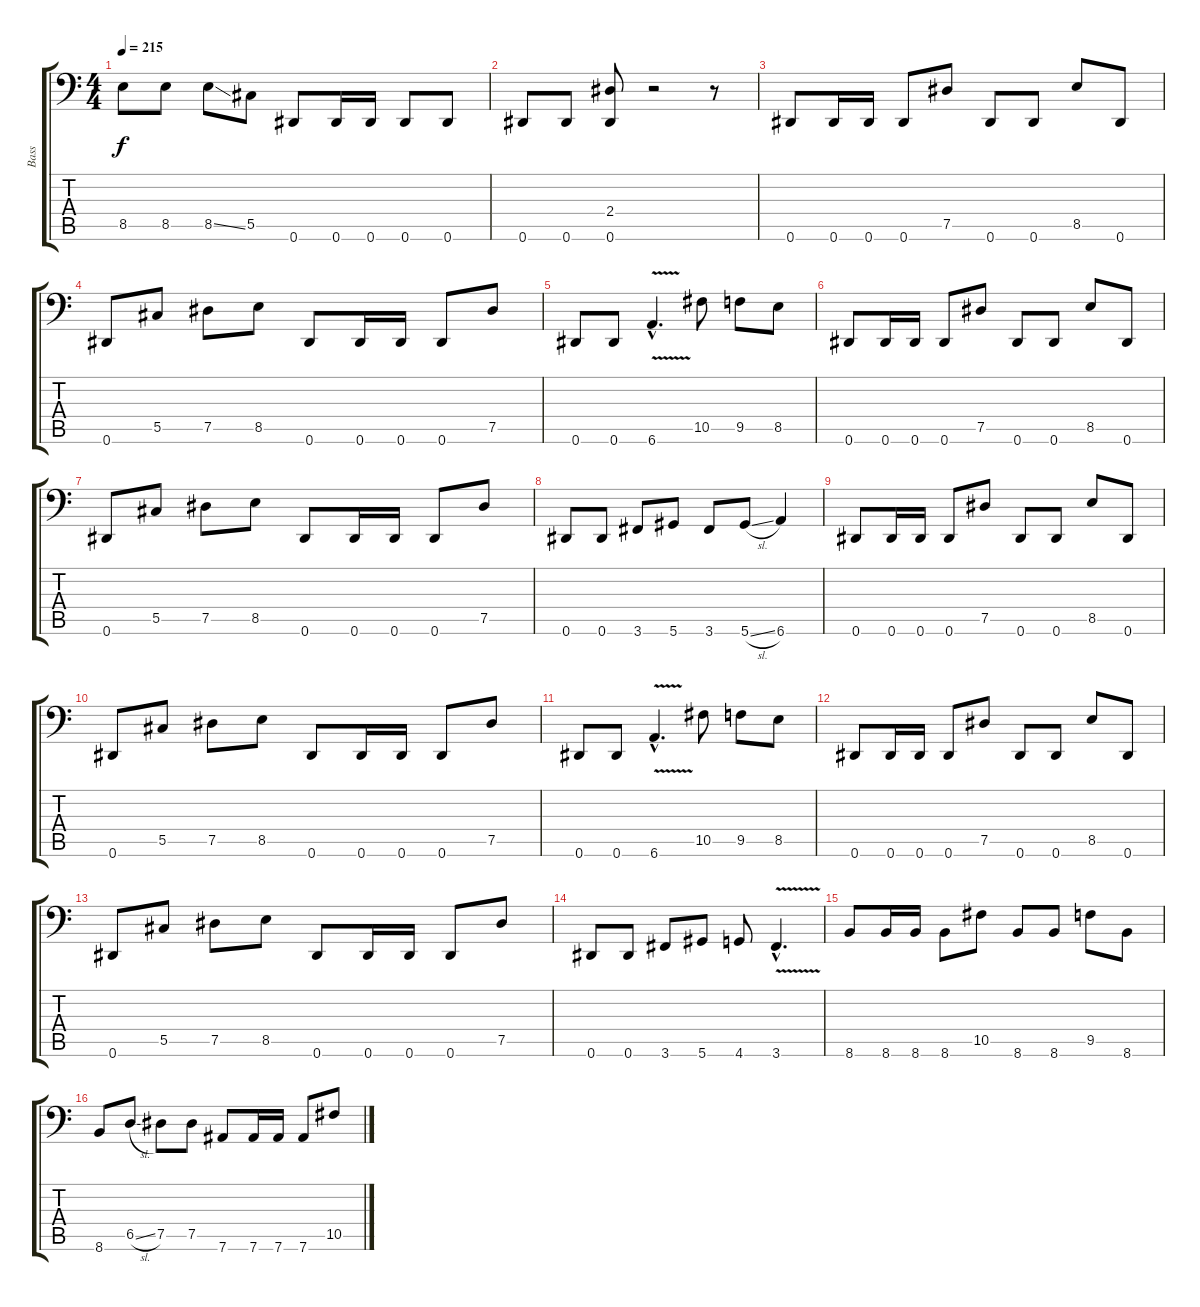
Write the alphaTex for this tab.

\track ("Bass" "Bass") {instrument electricbasspick}
\staff {score tabs}
\tuning (Eb3 Bb2 Gb2 Db2 Ab1 Eb1) {hide}
\ts (4 4)
\tempo 215
\clef f4
\ks c
8.5.8{dy f} 8.5.8 8.5{ss}.8 5.5.8 0.6.8 0.6.16 0.6.16 0.6.8 0.6.8 |
0.6.8 0.6.8 (2.4 0.6).8 r.2 r.8 |
0.6.8 0.6.16 0.6.16 0.6.8 7.5.8 0.6.8 0.6.8 8.5.8 0.6.8 |
0.6.8 5.5.8 7.5.8 8.5.8 0.6.8 0.6.16 0.6.16 0.6.8 7.5.8 |
0.6.8 0.6.8 6.6{v hac}.4{d} 10.5.8 9.5.8 8.5.8 |
0.6.8 0.6.16 0.6.16 0.6.8 7.5.8 0.6.8 0.6.8 8.5.8 0.6.8 |
0.6.8 5.5.8 7.5.8 8.5.8 0.6.8 0.6.16 0.6.16 0.6.8 7.5.8 |
0.6.8 0.6.8 3.6.8 5.6.8 3.6.8 5.6{sl}.8 6.6.4 |
0.6.8 0.6.16 0.6.16 0.6.8 7.5.8 0.6.8 0.6.8 8.5.8 0.6.8 |
0.6.8 5.5.8 7.5.8 8.5.8 0.6.8 0.6.16 0.6.16 0.6.8 7.5.8 |
0.6.8 0.6.8 6.6{v hac}.4{d} 10.5.8 9.5.8 8.5.8 |
0.6.8 0.6.16 0.6.16 0.6.8 7.5.8 0.6.8 0.6.8 8.5.8 0.6.8 |
0.6.8 5.5.8 7.5.8 8.5.8 0.6.8 0.6.16 0.6.16 0.6.8 7.5.8 |
0.6.8 0.6.8 3.6.8 5.6.8 4.6.8 3.6{v hac}.4{d} |
8.6.8 8.6.16 8.6.16 8.6.8 10.5.8 8.6.8 8.6.8 9.5.8 8.6.8 |
8.6.8 6.5{sl}.8 7.5.8 7.5.8 7.6.8 7.6.16 7.6.16 7.6.8 10.5.8
